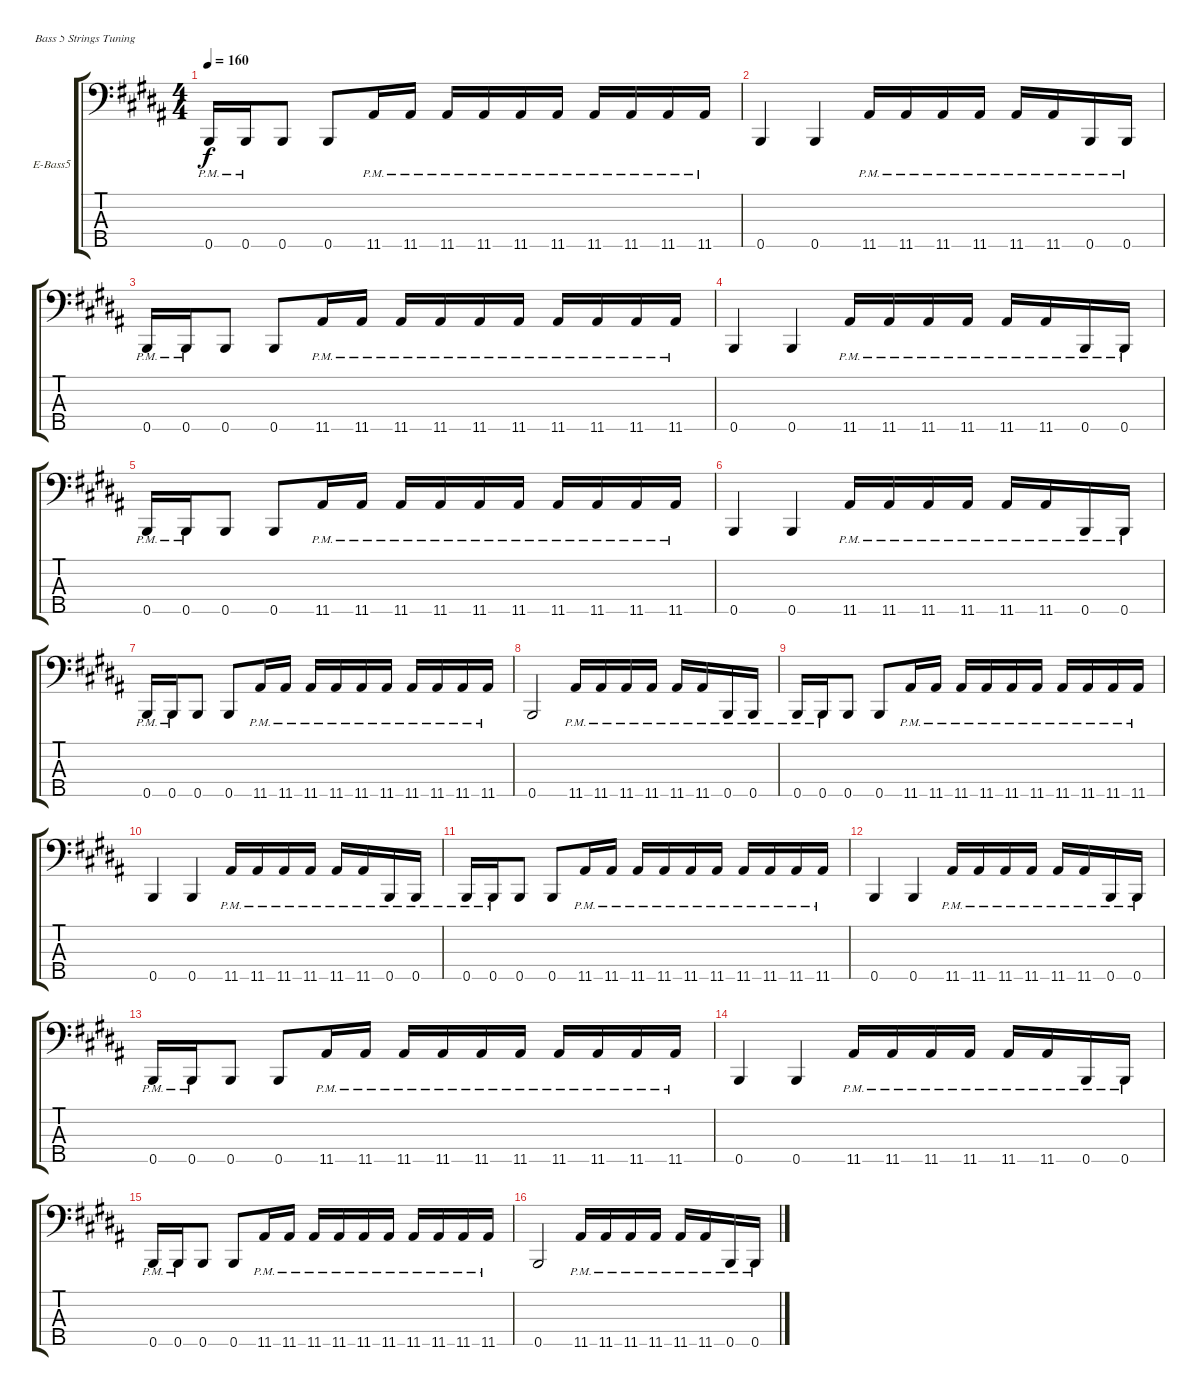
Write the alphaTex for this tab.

\defaultSystemsLayout 4
\bracketExtendMode groupsimilarinstruments
\firstSystemTrackNameOrientation horizontal
\otherSystemsTrackNameOrientation horizontal
\track ("Electric Bass" "E-Bass5") {instrument electricbassfinger}
\staff {score tabs}
\tuning (G2 D2 A1 E1 B0)
\ts (4 4)
\tempo 160
\clef f4
\ks b
0.5{pm}.16{dy f} 0.5{pm}.16 0.5.8 0.5.8 11.5{pm}.16 11.5{pm}.16 11.5{pm}.16 11.5{pm}.16 11.5{pm}.16 11.5{pm}.16 11.5{pm}.16 11.5{pm}.16 11.5{pm}.16 11.5{pm}.16 |
0.5.4 0.5.4 11.5{pm}.16 11.5{pm}.16 11.5{pm}.16 11.5{pm}.16 11.5{pm}.16 11.5{pm}.16 0.5{pm}.16 0.5{pm}.16 |
0.5{pm}.16 0.5{pm}.16 0.5.8 0.5.8 11.5{pm}.16 11.5{pm}.16 11.5{pm}.16 11.5{pm}.16 11.5{pm}.16 11.5{pm}.16 11.5{pm}.16 11.5{pm}.16 11.5{pm}.16 11.5{pm}.16 |
0.5.4 0.5.4 11.5{pm}.16 11.5{pm}.16 11.5{pm}.16 11.5{pm}.16 11.5{pm}.16 11.5{pm}.16 0.5{pm}.16 0.5{pm}.16 |
0.5{pm}.16 0.5{pm}.16 0.5.8 0.5.8 11.5{pm}.16 11.5{pm}.16 11.5{pm}.16 11.5{pm}.16 11.5{pm}.16 11.5{pm}.16 11.5{pm}.16 11.5{pm}.16 11.5{pm}.16 11.5{pm}.16 |
0.5.4 0.5.4 11.5{pm}.16 11.5{pm}.16 11.5{pm}.16 11.5{pm}.16 11.5{pm}.16 11.5{pm}.16 0.5{pm}.16 0.5{pm}.16 |
0.5{pm}.16 0.5{pm}.16 0.5.8 0.5.8 11.5{pm}.16 11.5{pm}.16 11.5{pm}.16 11.5{pm}.16 11.5{pm}.16 11.5{pm}.16 11.5{pm}.16 11.5{pm}.16 11.5{pm}.16 11.5{pm}.16 |
0.5.2 11.5{pm}.16 11.5{pm}.16 11.5{pm}.16 11.5{pm}.16 11.5{pm}.16 11.5{pm}.16 0.5{pm}.16 0.5{pm}.16 |
0.5{pm}.16 0.5{pm}.16 0.5.8 0.5.8 11.5{pm}.16 11.5{pm}.16 11.5{pm}.16 11.5{pm}.16 11.5{pm}.16 11.5{pm}.16 11.5{pm}.16 11.5{pm}.16 11.5{pm}.16 11.5{pm}.16 |
0.5.4 0.5.4 11.5{pm}.16 11.5{pm}.16 11.5{pm}.16 11.5{pm}.16 11.5{pm}.16 11.5{pm}.16 0.5{pm}.16 0.5{pm}.16 |
0.5{pm}.16 0.5{pm}.16 0.5.8 0.5.8 11.5{pm}.16 11.5{pm}.16 11.5{pm}.16 11.5{pm}.16 11.5{pm}.16 11.5{pm}.16 11.5{pm}.16 11.5{pm}.16 11.5{pm}.16 11.5{pm}.16 |
0.5.4 0.5.4 11.5{pm}.16 11.5{pm}.16 11.5{pm}.16 11.5{pm}.16 11.5{pm}.16 11.5{pm}.16 0.5{pm}.16 0.5{pm}.16 |
0.5{pm}.16 0.5{pm}.16 0.5.8 0.5.8 11.5{pm}.16 11.5{pm}.16 11.5{pm}.16 11.5{pm}.16 11.5{pm}.16 11.5{pm}.16 11.5{pm}.16 11.5{pm}.16 11.5{pm}.16 11.5{pm}.16 |
0.5.4 0.5.4 11.5{pm}.16 11.5{pm}.16 11.5{pm}.16 11.5{pm}.16 11.5{pm}.16 11.5{pm}.16 0.5{pm}.16 0.5{pm}.16 |
0.5{pm}.16 0.5{pm}.16 0.5.8 0.5.8 11.5{pm}.16 11.5{pm}.16 11.5{pm}.16 11.5{pm}.16 11.5{pm}.16 11.5{pm}.16 11.5{pm}.16 11.5{pm}.16 11.5{pm}.16 11.5{pm}.16 |
0.5.2 11.5{pm}.16 11.5{pm}.16 11.5{pm}.16 11.5{pm}.16 11.5{pm}.16 11.5{pm}.16 0.5{pm}.16 0.5{pm}.16
